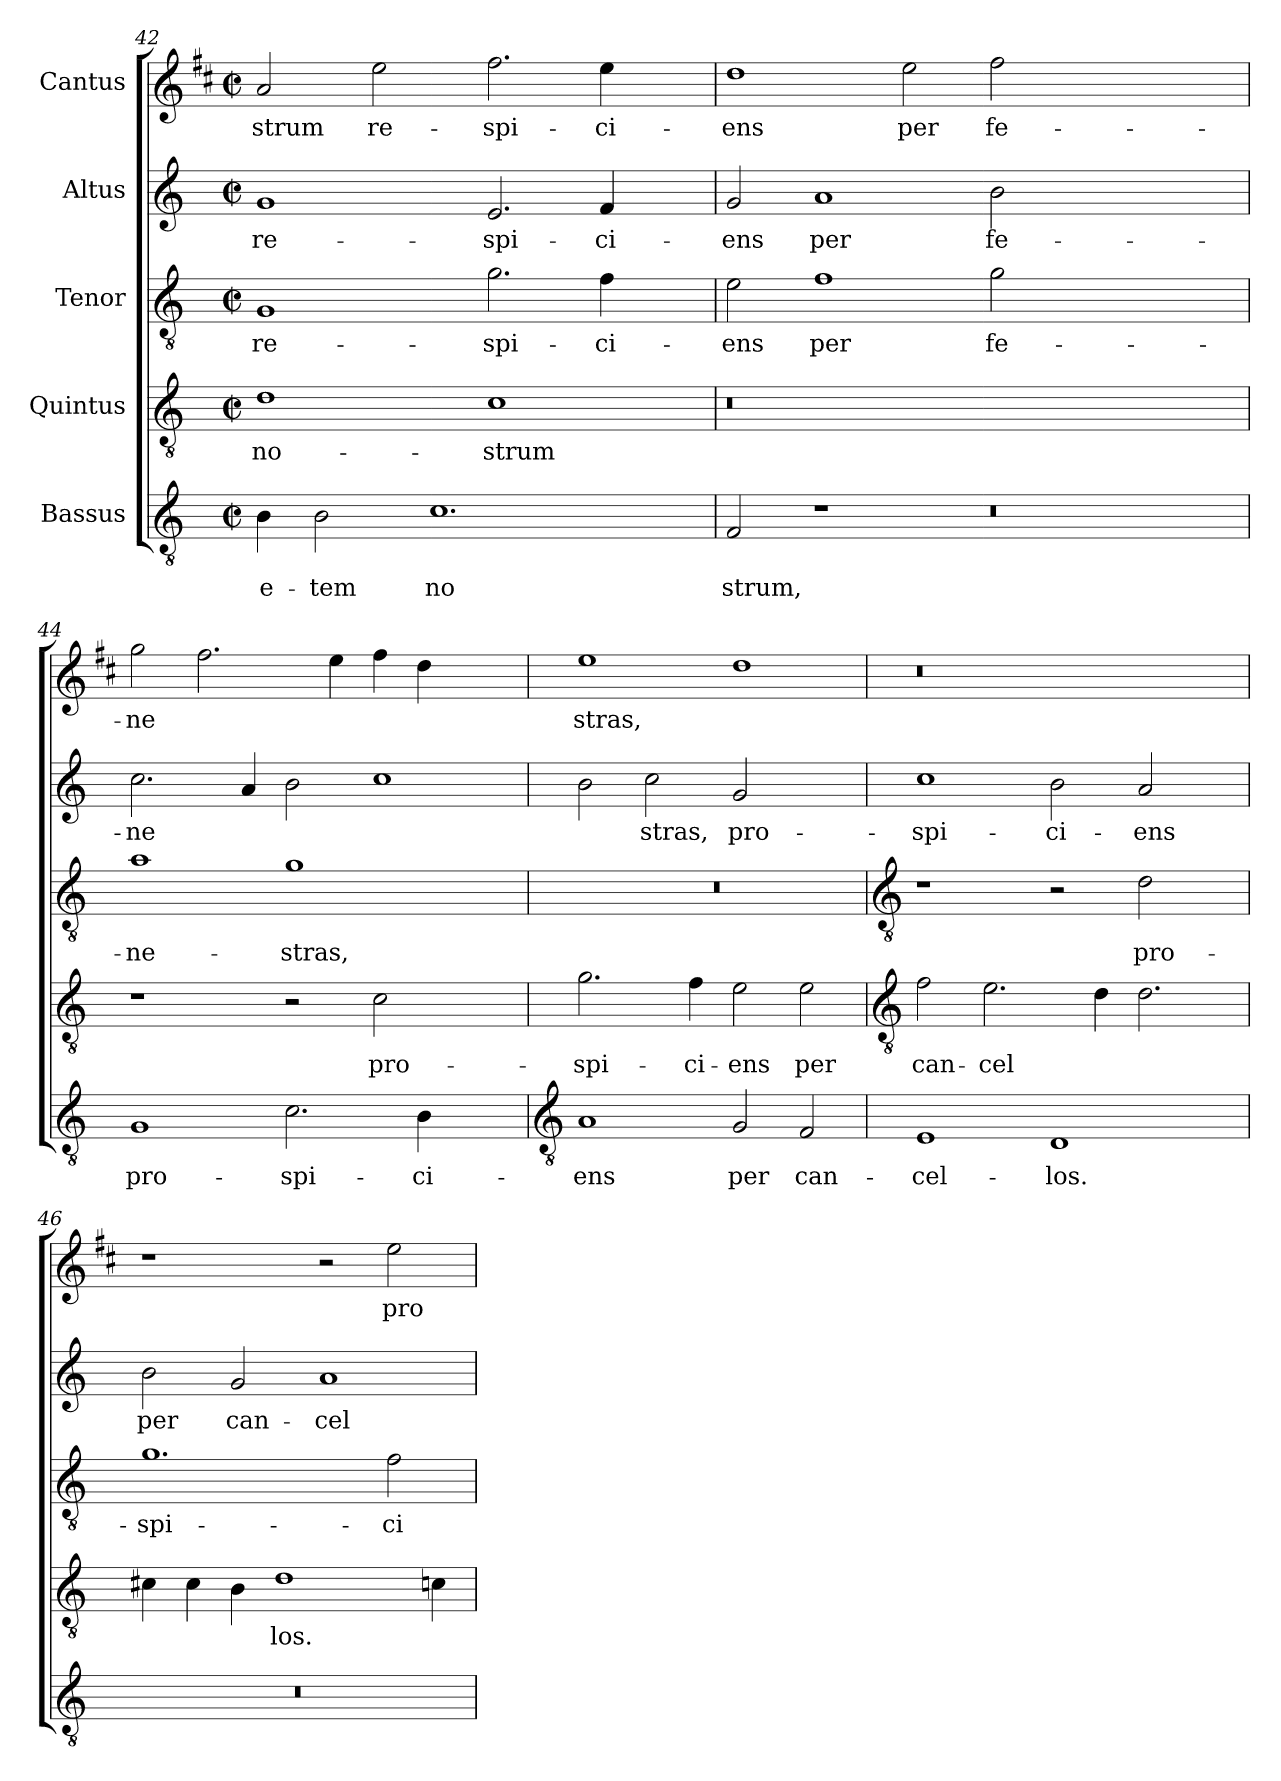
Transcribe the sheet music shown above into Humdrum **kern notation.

**kern	**text	**text	**kern	**text	**kern	**text	**kern	**text	**kern	**text
*part5	*part5	*part5	*part4	*part4	*part3	*part3	*part2	*part2	*part1	*part1
*staff5	*staff5	*staff5	*staff4	*staff4	*staff3	*staff3	*staff2	*staff2	*staff1	*staff1
*I"Bassus	*	*	*I"Quintus	*	*I"Tenor	*	*I"Altus	*	*I"Cantus	*
*clefGv2	*	*	*clefGv2	*	*clefGv2	*	*clefG2	*	*clefG2	*
*	*	*	*	*	*	*	*	*	*ITrd1c2	*
*k[]	*	*	*k[]	*	*k[]	*	*k[]	*	*k[]	*
*C:	*	*	*C:	*	*C:	*	*C:	*	*C:	*
*M4/2	*	*	*M4/2	*	*M4/2	*	*M4/2	*	*M4/2	*
*met(c|)	*	*	*met(c|)	*	*met(c|)	*	*met(c|)	*	*met(c|)	*
=42A	=42A	=42A	=42A	=42A	=42A	=42A	=42A	=42A	=42A	=42A
!	!	!LO:LY:b	!	!LO:LY:b	!	!LO:LY:b	!	!LO:LY:b	!	!LO:LY:b
4B	.	-e-	1d	no-	1G	re-	1g	re-	2g	strum
!	!	!LO:LY:b	!	!	!	!	!	!	!	!
2B	.	-tem	.	.	.	.	.	.	.	.
!	!	!	!	!	!	!	!	!	!	!LO:LY:b
.	.	.	.	.	.	.	.	.	2dd	re-
!	!	!LO:LY:b	!	!	!	!	!	!	!	!
1.c	.	no	.	.	.	.	.	.	.	.
!	!	!	!	!LO:LY:b	!	!LO:LY:b	!	!LO:LY:b	!	!LO:LY:b
.	.	.	1c	-strum	2.g	-spi-	2.e	-spi-	2.ee	-spi-
!	!	!	!	!	!	!LO:LY:b	!	!LO:LY:b	!	!LO:LY:b
.	.	.	.	.	4f	-ci-	4f	-ci-	4dd	-ci-
.	.	.	4ryy	.	4ryy	.	4ryy	.	4ryy	.
=43A	=43A	=43A	=43A	=43A	=43A	=43A	=43A	=43A	=43A	=43A
!	!	!LO:LY:b	!	!	!	!LO:LY:b	!	!LO:LY:b	!	!LO:LY:b
2F	.	strum,	0r	.	2e	-ens	2g	-ens	1cc	-ens
!	!	!	!	!	!	!LO:LY:b	!	!LO:LY:b	!	!
1r	.	.	.	.	1f	per	1a	per	.	.
!	!	!	!	!	!	!	!	!	!	!LO:LY:b
.	.	.	.	.	.	.	.	.	2dd	per
!	!	!	!	!	!	!LO:LY:b	!	!LO:LY:b	!	!LO:LY:b
0r	.	.	.	.	2g	fe-	2b	fe-	2ee	fe-
.	.	.	1.ryy	.	1.ryy	.	1.ryy	.	1.ryy	.
=44A	=44A	=44A	=44A	=44A	=44A	=44A	=44A	=44A	=44A	=44A
!	!LO:LY:b	!	!	!	!	!LO:LY:b	!	!LO:LY:b	!	!LO:LY:b
1G	pro-	.	1r	.	1a	-ne-	2.cc	-ne	2ff	-ne
.	.	.	.	.	.	.	.	.	2.ee	.
.	.	.	.	.	.	.	4a	.	.	.
!	!LO:LY:b	!	!	!	!	!LO:LY:b	!	!	!	!
2.c	-spi-	.	2r	.	1g	-stras,	2b	.	.	.
.	.	.	.	.	.	.	.	.	4dd	.
!	!	!	!	!LO:LY:b	!	!	!	!	!	!
.	.	.	2c	pro-	.	.	1cc	.	4ee	.
!	!LO:LY:b	!	!	!	!	!	!	!	!	!
4B	-ci-	.	.	.	.	.	.	.	4cc	.
2ryy	.	.	2ryy	.	2ryy	.	.	.	2ryy	.
!!LO:LB:g=z
=45A	=45A	=45A	=45A	=45A	=45A	=45A	=45A	=45A	=45A	=45A
*clefGv2	*	*	*	*	*	*	*	*	*	*
!	!LO:LY:b	!	!	!LO:LY:b	!	!	!	!	!	!LO:LY:b
1A	-ens	.	2.g	-spi-	0r	.	2b	.	1dd	stras,
!	!	!	!	!	!	!	!	!LO:LY:b	!	!
.	.	.	.	.	.	.	2cc	stras,	.	.
!	!	!	!	!LO:LY:b	!	!	!	!	!	!
.	.	.	4f	-ci-	.	.	.	.	.	.
!	!LO:LY:b	!	!	!LO:LY:b	!	!	!	!LO:LY:b	!	!
2G	per	.	2e	-ens	.	.	2g	pro-	1cc	.
!	!LO:LY:b	!	!	!LO:LY:b	!	!	!	!	!	!
2F	can-	.	2e	per	.	.	2ryy	.	.	.
!!LO:LB:g=z
=46	=46	=46	=46	=46	=46	=46	=46	=46	=46	=46
*	*	*	*clefGv2	*	*clefGv2	*	*	*	*	*
!	!LO:LY:b	!	!	!LO:LY:b	!	!	!	!LO:LY:b	!	!
1E	-cel-	.	2f	can-	1r	.	1cc	-spi-	0r	.
!	!	!	!	!LO:LY:b	!	!	!	!	!	!
.	.	.	2.e	-cel	.	.	.	.	.	.
!	!LO:LY:b	!	!	!	!	!	!	!LO:LY:b	!	!
1D	-los.	.	.	.	2r	.	2b	-ci-	.	.
.	.	.	4d	.	.	.	.	.	.	.
!	!	!	!	!	!	!LO:LY:b	!	!LO:LY:b	!	!
.	.	.	2.d	.	2d	pro-	2a	-ens	.	.
4ryy	.	.	.	.	4ryy	.	4ryy	.	4ryy	.
=46A	=46A	=46A	=46A	=46A	=46A	=46A	=46A	=46A	=46A	=46A
!	!	!	!	!	!	!LO:LY:b	!	!LO:LY:b	!	!
0r	.	.	4c#	.	1.g	-spi-	2b	per	1r	.
.	.	.	4c#	.	.	.	.	.	.	.
!	!	!	!	!	!	!	!	!LO:LY:b	!	!
.	.	.	4B	.	.	.	2g	can-	.	.
!	!	!	!	!LO:LY:b	!	!	!	!	!	!
.	.	.	1d	los.	.	.	.	.	.	.
!	!	!	!	!	!	!	!	!LO:LY:b	!	!
.	.	.	.	.	.	.	1a	-cel-	2r	.
!	!	!	!	!	!	!LO:LY:b	!	!	!	!LO:LY:b
.	.	.	.	.	2f	-ci-	.	.	2dd	pro-
.	.	.	4cn	.	.	.	.	.	.	.
=	=	=	=	=	=	=	=	=	=	=
*-	*-	*-	*-	*-	*-	*-	*-	*-	*-	*-
